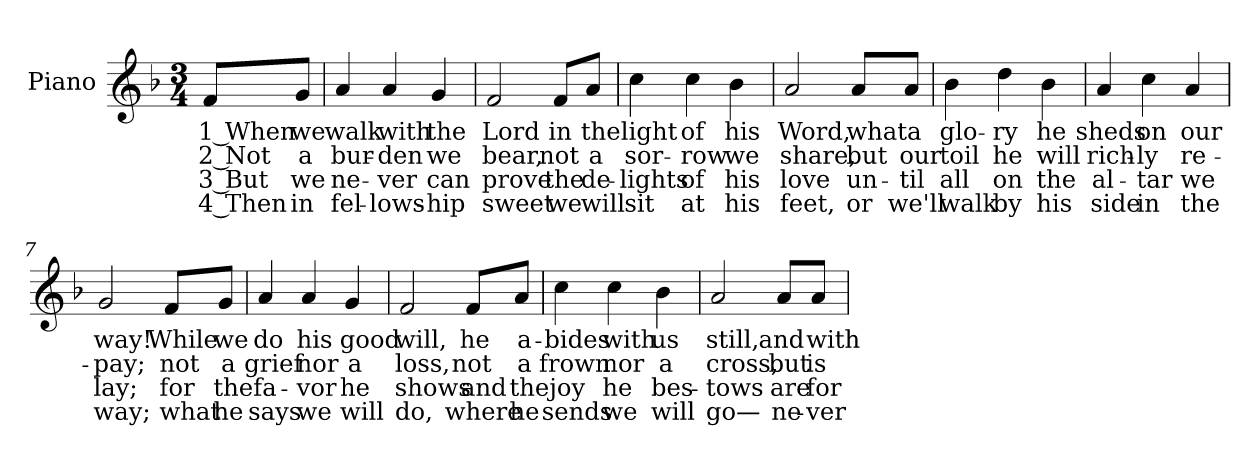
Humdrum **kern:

**kern	**text	**text	**text	**text
*part1	*part1	*part1	*part1	*part1
*staff1	*staff1	*staff1	*staff1	*staff1
*I"Piano	*	*	*	*
*I'Pno.	*	*	*	*
!!LO:PB:g=z
*clefG2	*	*	*	*
*k[b-]	*	*	*	*
*F:	*	*	*	*
*M3/4	*	*	*	*
=	=	=	=	=
!	!LO:LY:b:color=#000000	!LO:LY:b:color=#000000	!LO:LY:b:color=#000000	!LO:LY:b:color=#000000
8fi/L	1 When	2 Not	3 But	4 Then
!	!LO:LY:b:color=#000000	!LO:LY:b:color=#000000	!LO:LY:b:color=#000000	!LO:LY:b:color=#000000
8gi/J	we	a	we	in
=1	=1	=1	=1	=1
!	!LO:LY:b:color=#000000	!LO:LY:b:color=#000000	!LO:LY:b:color=#000000	!LO:LY:b:color=#000000
4ai/	walk	bur-	ne-	-fel-
!	!LO:LY:b:color=#000000	!LO:LY:b:color=#000000	!LO:LY:b:color=#000000	!LO:LY:b:color=#000000
4ai/	with	-den	-ver	lows-
!	!LO:LY:b:color=#000000	!LO:LY:b:color=#000000	!LO:LY:b:color=#000000	!LO:LY:b:color=#000000
4gi/	the	we	-can	hip
=2	=2	=2	=2	=2
!	!LO:LY:b:color=#000000	!LO:LY:b:color=#000000	!LO:LY:b:color=#000000	!LO:LY:b:color=#000000
2fi/	Lord	bear,	prove	sweet
!	!LO:LY:b:color=#000000	!LO:LY:b:color=#000000	!LO:LY:b:color=#000000	!LO:LY:b:color=#000000
8fi/L	in	not	the	we
!	!LO:LY:b:color=#000000	!LO:LY:b:color=#000000	!LO:LY:b:color=#000000	!LO:LY:b:color=#000000
8ai/J	the	a	de-	-will
=3	=3	=3	=3	=3
!	!LO:LY:b:color=#000000	!LO:LY:b:color=#000000	!LO:LY:b:color=#000000	!LO:LY:b:color=#000000
4cci\	light	sor-	lights	sit
!	!LO:LY:b:color=#000000	!LO:LY:b:color=#000000	!LO:LY:b:color=#000000	!LO:LY:b:color=#000000
4cci\	of	-row	of	at
!	!LO:LY:b:color=#000000	!LO:LY:b:color=#000000	!LO:LY:b:color=#000000	!LO:LY:b:color=#000000
4b-i\	his	we	his	his
=4	=4	=4	=4	=4
!	!LO:LY:b:color=#000000	!LO:LY:b:color=#000000	!LO:LY:b:color=#000000	!LO:LY:b:color=#000000
2ai/	Word,	share,	love	feet,
!	!LO:LY:b:color=#000000	!LO:LY:b:color=#000000	!LO:LY:b:color=#000000	!LO:LY:b:color=#000000
8ai/L	what	but	un-	-or
!	!LO:LY:b:color=#000000	!LO:LY:b:color=#000000	!LO:LY:b:color=#000000	!LO:LY:b:color=#000000
8ai/J	a	our	til	we'll
!!LO:LB:g=z
=5	=5	=5	=5	=5
!	!LO:LY:b:color=#000000	!LO:LY:b:color=#000000	!LO:LY:b:color=#000000	!LO:LY:b:color=#000000
4b-i\	glo-	toil	all	walk
!	!LO:LY:b:color=#000000	!LO:LY:b:color=#000000	!LO:LY:b:color=#000000	!LO:LY:b:color=#000000
4ddi\	-ry	he	on	by
!	!LO:LY:b:color=#000000	!LO:LY:b:color=#000000	!LO:LY:b:color=#000000	!LO:LY:b:color=#000000
4b-i\	he	will	the	his
=6	=6	=6	=6	=6
!	!LO:LY:b:color=#000000	!LO:LY:b:color=#000000	!LO:LY:b:color=#000000	!LO:LY:b:color=#000000
4ai/	sheds	rich-	al-	-side
!	!LO:LY:b:color=#000000	!LO:LY:b:color=#000000	!LO:LY:b:color=#000000	!LO:LY:b:color=#000000
4cci\	on	-ly	tar	in
!	!LO:LY:b:color=#000000	!LO:LY:b:color=#000000	!LO:LY:b:color=#000000	!LO:LY:b:color=#000000
4ai/	our	re-	we	the
=7	=7	=7	=7	=7
!	!LO:LY:b:color=#000000	!LO:LY:b:color=#000000	!LO:LY:b:color=#000000	!LO:LY:b:color=#000000
2gi/	way!	-pay;	lay;	way;
!	!LO:LY:b:color=#000000	!LO:LY:b:color=#000000	!LO:LY:b:color=#000000	!LO:LY:b:color=#000000
8fi/L	While	not	for	what
!	!LO:LY:b:color=#000000	!LO:LY:b:color=#000000	!LO:LY:b:color=#000000	!LO:LY:b:color=#000000
8gi/J	we	a	the	he
=8	=8	=8	=8	=8
!	!LO:LY:b:color=#000000	!LO:LY:b:color=#000000	!LO:LY:b:color=#000000	!LO:LY:b:color=#000000
4ai/	do	grief	fa-	-says
!	!LO:LY:b:color=#000000	!LO:LY:b:color=#000000	!LO:LY:b:color=#000000	!LO:LY:b:color=#000000
4ai/	his	nor	vor	we
!	!LO:LY:b:color=#000000	!LO:LY:b:color=#000000	!LO:LY:b:color=#000000	!LO:LY:b:color=#000000
4gi/	good	a	he	will
=9	=9	=9	=9	=9
!	!LO:LY:b:color=#000000	!LO:LY:b:color=#000000	!LO:LY:b:color=#000000	!LO:LY:b:color=#000000
2fi/	will,	loss,	shows	do,
!	!LO:LY:b:color=#000000	!LO:LY:b:color=#000000	!LO:LY:b:color=#000000	!LO:LY:b:color=#000000
8fi/L	he	not	and	where
!	!LO:LY:b:color=#000000	!LO:LY:b:color=#000000	!LO:LY:b:color=#000000	!LO:LY:b:color=#000000
8ai/J	a-	a	the	he
!!LO:LB:g=z
=10	=10	=10	=10	=10
!	!LO:LY:b:color=#000000	!LO:LY:b:color=#000000	!LO:LY:b:color=#000000	!LO:LY:b:color=#000000
4cci\	-bides	frown	joy	sends
!	!LO:LY:b:color=#000000	!LO:LY:b:color=#000000	!LO:LY:b:color=#000000	!LO:LY:b:color=#000000
4cci\	with	nor	he	we
!	!LO:LY:b:color=#000000	!LO:LY:b:color=#000000	!LO:LY:b:color=#000000	!LO:LY:b:color=#000000
4b-i\	us	a	bes-	-will
=11	=11	=11	=11	=11
!	!LO:LY:b:color=#000000	!LO:LY:b:color=#000000	!LO:LY:b:color=#000000	!LO:LY:b:color=#000000
2ai/	still,	cross,	tows	go—
!	!LO:LY:b:color=#000000	!LO:LY:b:color=#000000	!LO:LY:b:color=#000000	!LO:LY:b:color=#000000
8ai/L	and	but	are	ne-
!	!LO:LY:b:color=#000000	!LO:LY:b:color=#000000	!LO:LY:b:color=#000000	!LO:LY:b:color=#000000
8ai/J	with	is	-for	ver
=	=	=	=	=
*-	*-	*-	*-	*-
